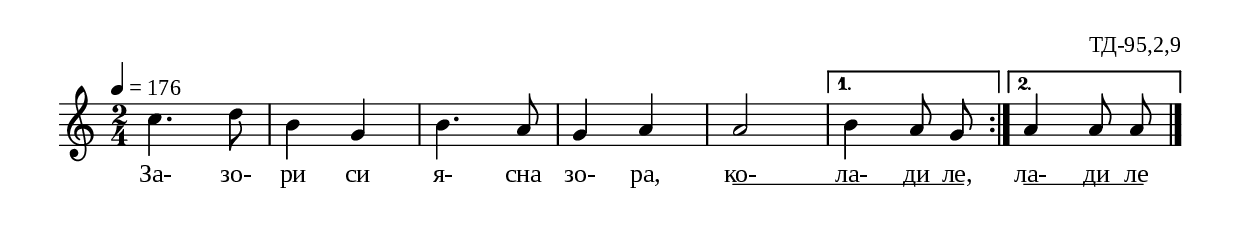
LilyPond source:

%{
td_095_2_09
%}

\include "td-preamble.ly"

\score {
\relative c'' {
\tempo 4 = 176
\time 2/4
\repeat volta 2 { 
  c4. d8 | b4 g | b4. a8 | g4 a | a2 } 
  \alternative { { b4 a8\noBeam g } { a4 a8\noBeam a } }
 \bar "|." 
}
\addlyrics { За- зо- ри си я- сна зо- ра, 
ко- \startTextSpan ла- ди ле, \stopTextSpan 
ла- \startTextSpan ди ле \stopTextSpan }
%
\layout {
%   \context { 
%	    \Staff \remove "Time_signature_engraver" } 
  indent = #0
  line-width = 190\mm
  ragged-right=##f
\context {
      \Lyrics
      \consists "Text_spanner_engraver"
      \override TextSpanner #'direction = #DOWN
      \override TextSpanner #'style = #'line    
      \override TextSpanner #'outside-staff-priority = ##f
      \override TextSpanner #'padding = #0.2 % sets the distance of the line from the lyrics
      \override TextSpanner #'bound-details =
      #`((left . ((Y . 0)
                  (padding . 0)
                  (attach-dir . ,LEFT)))
         (left-broken . ((end-on-note . #t)))
         (right . ((Y . 0)
                   (padding . 0)
                   (attach-dir . ,RIGHT))))
    }

}
%
\midi { 
	\context {
		\Score tempoWholesPerMinute = #(ly:make-moment 176 4)
		}
	}
}
%
\header{
  opus = "ТД-95,2,9"
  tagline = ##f
}


